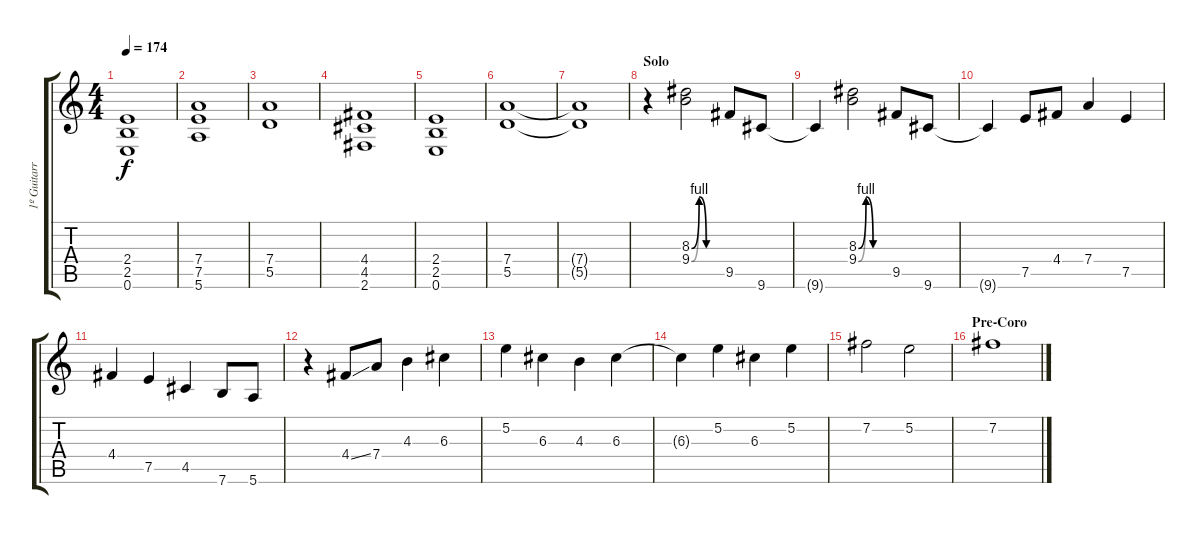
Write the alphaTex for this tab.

\track ("1º Guitarra (Manolo Hidalgo)" "1º Guitarr") {instrument distortionguitar}
\staff {score tabs}
\tuning (E4 B3 G3 D3 A2 E2) {hide}
\ts (4 4)
\tempo 174
\clef g2
\ks c
(2.4 2.5 0.6).1{dy f} |
(7.4 7.5 5.6).1 |
(7.4 5.5).1 |
(4.4 4.5 2.6).1 |
(2.4 2.5 0.6).1 |
(7.4 5.5).1 |
(7.4{t} 5.5{t}).1 |
\section ("" "Solo")
r.4{volume 16} (8.3{be (custom 0 0 15 4 29 0 45 0 60 0)} 9.4{be (custom 0 0 15 4 30 0 45 0 60 0)}).2 9.5.8 9.6.8 |
9.6{t}.4 (8.3{be (custom 0 0 15 4 29 0 45 0 60 0)} 9.4{be (custom 0 0 15 4 30 0 45 0 60 0)}).2 9.5.8 9.6.8 |
9.6{t}.4 7.5.8 4.4.8 7.4.4 7.5.4 |
4.4.4 7.5.4 4.5.4 7.6.8 5.6.8 |
r.4 4.4{ss}.8 7.4.8 4.3.4 6.3.4 |
5.2.4 6.3.4 4.3.4 6.3.4 |
6.3{t}.4 5.2.4 6.3.4 5.2.4 |
7.2.2 5.2.2 |
\section ("" "Pre-Coro")
7.2.1
